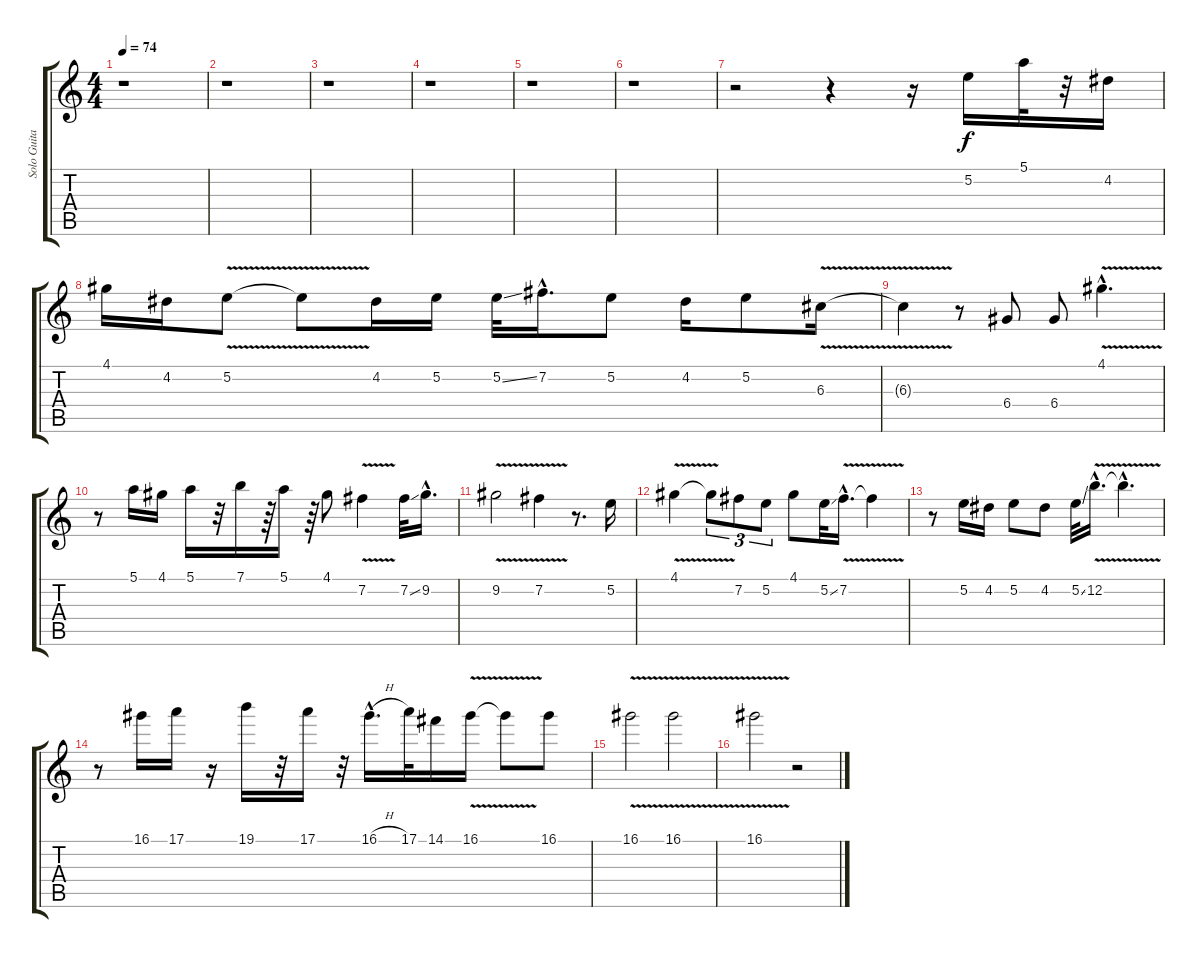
\track ("Solo Guitar" "Solo Guita") {instrument overdrivenguitar}
\staff {score tabs}
\tuning (E4 B3 G3 D3 A2 E2) {hide}
\ts (4 4)
\tempo 74
\clef g2
\ks c
r.1{dy f} |
r.1 |
r.1 |
r.1 |
r.1 |
r.1 |
r.2 r.4 r.16 5.2.16 5.1.32 r.32 4.2.16 |
4.1.16 4.2.16 5.2{v}.8 5.2{t}.8 4.2.16 5.2.16 5.2{ss}.32 7.2{hac}.16{d} 5.2.8 4.2.16 5.2.8 6.3{v}.16 |
6.3{t}.4 r.8 6.4.8 6.4.8 4.1{v hac}.4{d} |
r.8 5.1.16 4.1.16 5.1.16 r.32 7.1.16 r.64 5.1.16 r.64 4.1.8 7.2{v}.4 7.2{ss}.32 9.2{hac}.16{d} |
9.2{v}.2 7.2{v}.4 r.8{d} 5.2.16 |
4.1{v}.4 4.1{t}.8{tu (3 2)} 7.2.8{tu (3 2)} 5.2.8{tu (3 2)} 4.1.8 5.2{ss}.32 7.2{v hac}.16{d} 7.2{t}.4 |
r.8 5.2.16 4.2.16 5.2.8 4.2.8 5.2{ss}.32 12.2{v hac}.16{d} 12.2{hac t}.4{d} |
r.8 16.1.16 17.1.16 r.16 19.1.16 r.32 17.1.16 r.32 16.1{h hac}.16{d} 17.1.32 14.1.16 16.1{v}.16 16.1{t}.8 16.1.8 |
16.1{v}.2 16.1{v}.2 |
16.1{v}.2 r.2
